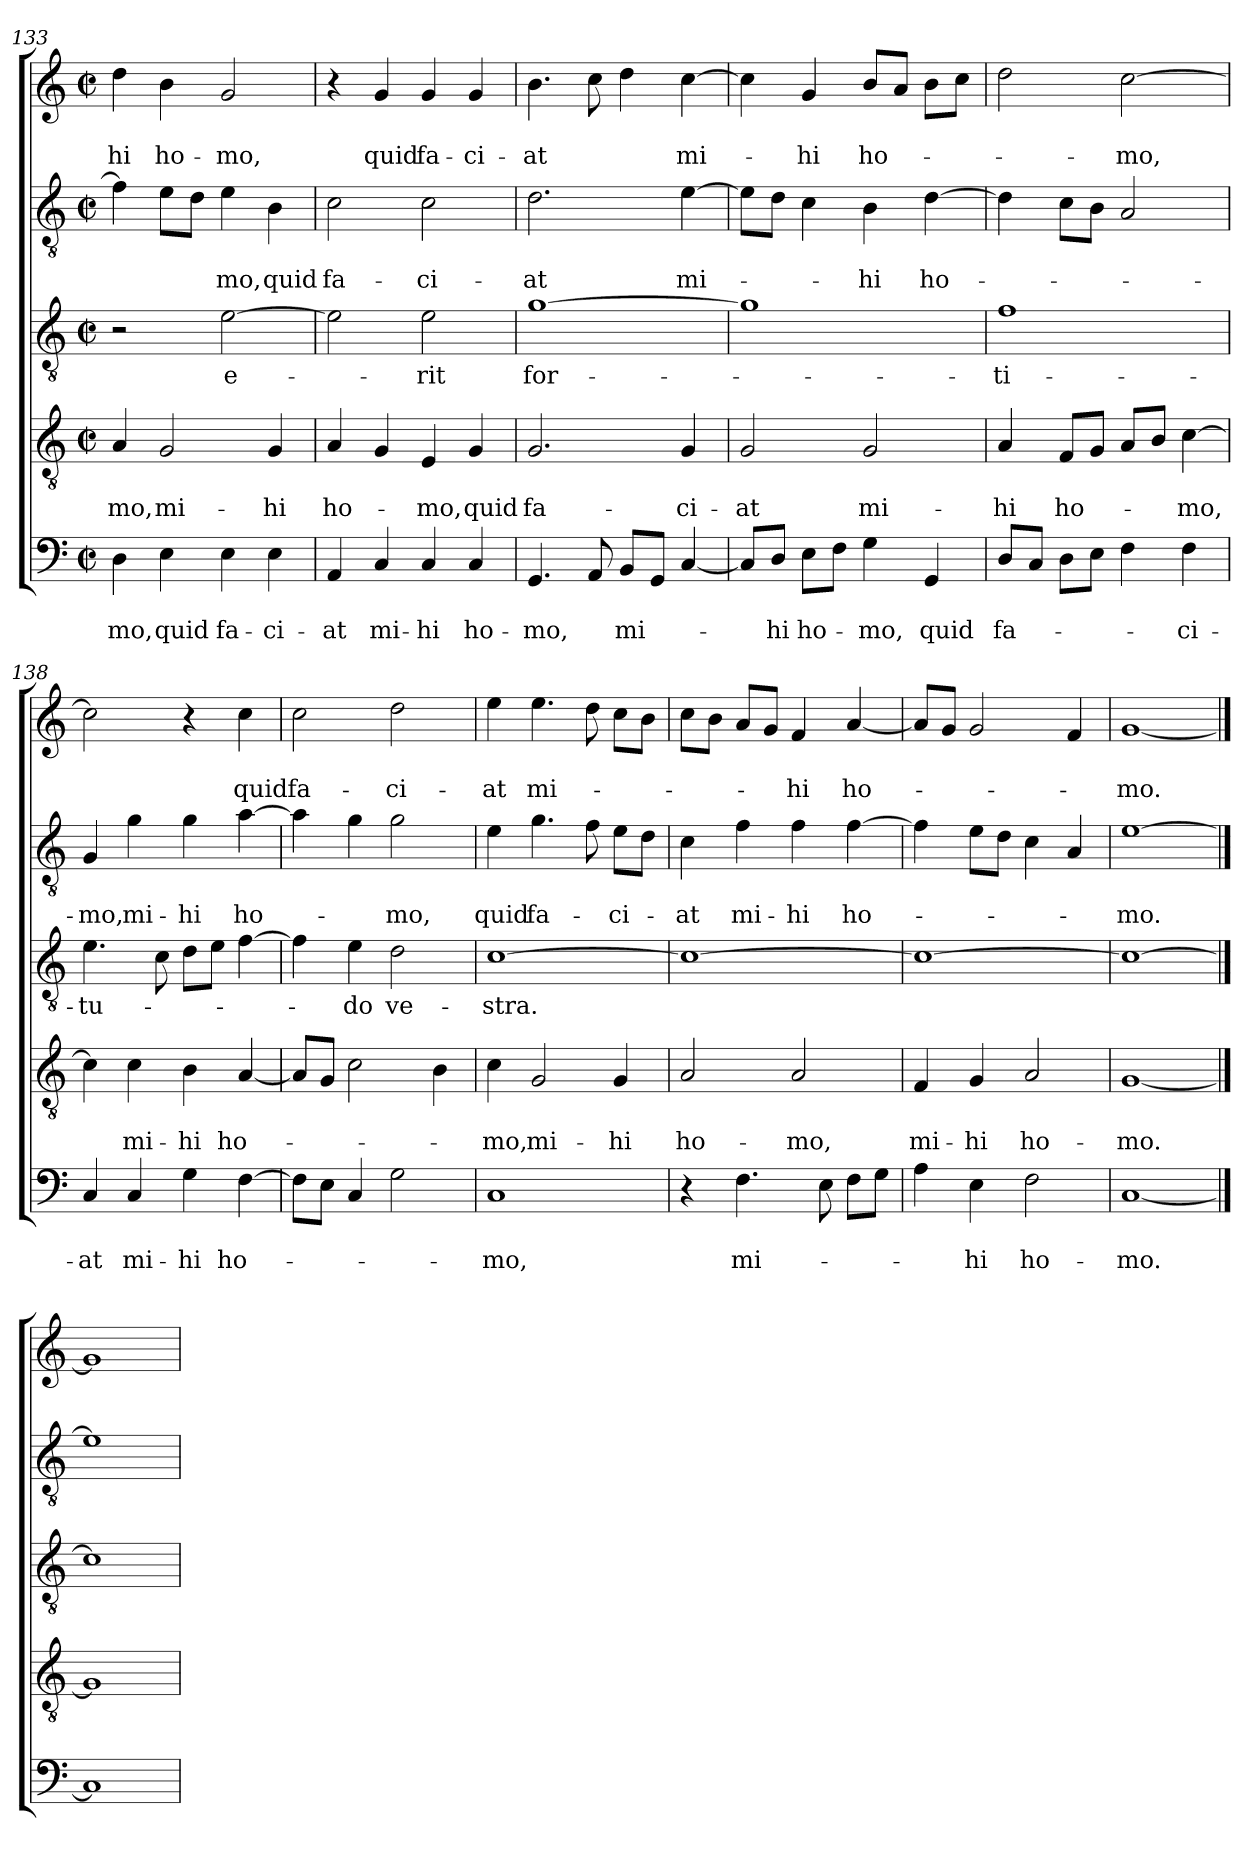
**kern	**text	**text	**kern	**text	**text	**kern	**text	**kern	**text	**text	**kern	**text	**text
*part5	*part5	*part5	*part4	*part4	*part4	*part3	*part3	*part2	*part2	*part2	*part1	*part1	*part1
*staff5	*staff5	*staff5	*staff4	*staff4	*staff4	*staff3	*staff3	*staff2	*staff2	*staff2	*staff1	*staff1	*staff1
!!LO:LB:g=z
*clefF4	*	*	*clefGv2	*	*	*clefGv2	*	*clefGv2	*	*	*clefG2	*	*
*k[]	*	*	*k[]	*	*	*k[]	*	*k[]	*	*	*k[]	*	*
*C:	*	*	*C:	*	*	*C:	*	*C:	*	*	*C:	*	*
*M2/2	*	*	*M2/2	*	*	*M2/2	*	*M2/2	*	*	*M2/2	*	*
*met(c|)	*	*	*met(c|)	*	*	*met(c|)	*	*met(c|)	*	*	*met(c|)	*	*
=133	=133	=133	=133	=133	=133	=133	=133	=133	=133	=133	=133	=133	=133
4D\	.	-mo,	4A/	.	-mo,	2r	.	4f\]	.	.	4dd\	.	-hi
4E\	.	quid	2G/	.	mi-	.	.	8e\L	.	.	4b\	.	ho-
.	.	.	.	.	.	.	.	8d\J	.	.	.	.	.
4E\	.	fa-	.	.	.	[2e\	e-	4e\	.	-mo,	2g/	.	-mo,
4E\	.	-ci-	4G/	.	-hi	.	.	4B\	.	quid	.	.	.
=134	=134	=134	=134	=134	=134	=134	=134	=134	=134	=134	=134	=134	=134
4AA/	.	-at	4A/	.	ho-	2e\]	.	2c\	.	fa-	4r	.	.
4C/	.	mi-	4G/	.	.	.	.	.	.	.	4g/	.	quid
4C/	.	-hi	4E/	.	-mo,	2e\	-rit	2c\	.	-ci-	4g/	.	fa-
4C/	.	ho-	4G/	.	quid	.	.	.	.	.	4g/	.	-ci-
=135	=135	=135	=135	=135	=135	=135	=135	=135	=135	=135	=135	=135	=135
4.GG/	.	-mo,	2.G/	.	fa-	[1g	for-	2.d\	.	-at	4.b\	.	-at
8AA/	.	.	.	.	.	.	.	.	.	.	8cc\	.	.
8BB/L	.	mi-	.	.	.	.	.	.	.	.	4dd\	.	.
8GG/J	.	.	.	.	.	.	.	.	.	.	.	.	.
[4C/	.	.	4G/	.	-ci-	.	.	[4e\	.	mi-	[4cc\	.	mi-
=136	=136	=136	=136	=136	=136	=136	=136	=136	=136	=136	=136	=136	=136
8C/L]	.	.	2G/	.	-at	1g]	.	8e\L]	.	.	4cc\]	.	.
8D/J	.	-hi	.	.	.	.	.	8d\J	.	.	.	.	.
8E\L	.	ho-	.	.	.	.	.	4c\	.	.	4g/	.	-hi
8F\J	.	.	.	.	.	.	.	.	.	.	.	.	.
4G\	.	-mo,	2G/	.	mi-	.	.	4B\	.	-hi	8b/L	.	ho-
.	.	.	.	.	.	.	.	.	.	.	8a/J	.	.
4GG/	.	quid	.	.	.	.	.	[4d\	.	ho-	8b\L	.	.
.	.	.	.	.	.	.	.	.	.	.	8cc\J	.	.
=137	=137	=137	=137	=137	=137	=137	=137	=137	=137	=137	=137	=137	=137
8D/L	.	fa-	4A/	.	-hi	1f	-ti-	4d\]	.	.	2dd\	.	.
8C/J	.	.	.	.	.	.	.	.	.	.	.	.	.
8D\L	.	.	8F/L	.	ho-	.	.	8c\L	.	.	.	.	.
8E\J	.	.	8G/J	.	.	.	.	8B\J	.	.	.	.	.
4F\	.	.	8A/L	.	.	.	.	2A/	.	.	[2cc\	.	-mo,
.	.	.	8B/J	.	.	.	.	.	.	.	.	.	.
4F\	.	-ci-	[4c\	.	-mo,	.	.	.	.	.	.	.	.
!!LO:LB:g=z
=138	=138	=138	=138	=138	=138	=138	=138	=138	=138	=138	=138	=138	=138
4C/	.	-at	4c\]	.	.	4.e\	-tu-	4G/	.	-mo,	2cc\]	.	.
4C/	.	mi-	4c\	.	mi-	.	.	4g\	.	mi-	.	.	.
.	.	.	.	.	.	8c\	.	.	.	.	.	.	.
4G\	.	-hi	4B\	.	-hi	8d\L	.	4g\	.	-hi	4r	.	.
.	.	.	.	.	.	8e\J	.	.	.	.	.	.	.
[4F\	.	ho-	[4A/	.	ho-	[4f\	.	[4a\	.	ho-	4cc\	.	quid
=139	=139	=139	=139	=139	=139	=139	=139	=139	=139	=139	=139	=139	=139
8F\L]	.	.	8A/L]	.	.	4f\]	.	4a\]	.	.	2cc\	.	fa-
8E\J	.	.	8G/J	.	.	.	.	.	.	.	.	.	.
4C/	.	.	2c\	.	.	4e\	-do	4g\	.	.	.	.	.
2G\	.	.	.	.	.	2d\	ve-	2g\	.	-mo,	2dd\	.	-ci-
.	.	.	4B\	.	.	.	.	.	.	.	.	.	.
=140	=140	=140	=140	=140	=140	=140	=140	=140	=140	=140	=140	=140	=140
1C	.	-mo,	4c\	.	-mo,	[1c	-stra.	4e\	.	quid	4ee\	.	-at
.	.	.	2G/	.	mi-	.	.	4.g\	.	fa-	4.ee\	.	mi-
.	.	.	.	.	.	.	.	8f\	.	.	8dd\	.	.
.	.	.	4G/	.	-hi	.	.	8e\L	.	-ci-	8cc\L	.	.
.	.	.	.	.	.	.	.	8d\J	.	.	8b\J	.	.
=141	=141	=141	=141	=141	=141	=141	=141	=141	=141	=141	=141	=141	=141
4r	.	.	2A/	.	ho-	1c_	.	4c\	.	-at	8cc\L	.	.
.	.	.	.	.	.	.	.	.	.	.	8b\J	.	.
4.F\	.	mi-	.	.	.	.	.	4f\	.	mi-	8a/L	.	.
.	.	.	.	.	.	.	.	.	.	.	8g/J	.	.
.	.	.	2A/	.	-mo,	.	.	4f\	.	-hi	4f/	.	-hi
8E\	.	.	.	.	.	.	.	.	.	.	.	.	.
8F\L	.	.	.	.	.	.	.	[4f\	.	ho-	[4a/	.	ho-
8G\J	.	.	.	.	.	.	.	.	.	.	.	.	.
=142	=142	=142	=142	=142	=142	=142	=142	=142	=142	=142	=142	=142	=142
4A\	.	.	4F/	.	mi-	1c_	.	4f\]	.	.	8a/L]	.	.
.	.	.	.	.	.	.	.	.	.	.	8g/J	.	.
4E\	.	-hi	4G/	.	-hi	.	.	8e\L	.	.	2g/	.	.
.	.	.	.	.	.	.	.	8d\J	.	.	.	.	.
2F\	.	ho-	2A/	.	ho-	.	.	4c\	.	.	.	.	.
.	.	.	.	.	.	.	.	4A/	.	.	4f/	.	.
=143	=143	=143	=143	=143	=143	=143	=143	=143	=143	=143	=143	=143	=143
[1C	.	-mo.	[1G	.	-mo.	1c_	.	[1e	.	-mo.	[1g	.	-mo.
==144	==144	==144	==144	==144	==144	==144	==144	==144	==144	==144	==144	==144	==144
1C]	.	.	1G]	.	.	1c]	.	1e]	.	.	1g]	.	.
=	=	=	=	=	=	=	=	=	=	=	=	=	=
*-	*-	*-	*-	*-	*-	*-	*-	*-	*-	*-	*-	*-	*-
